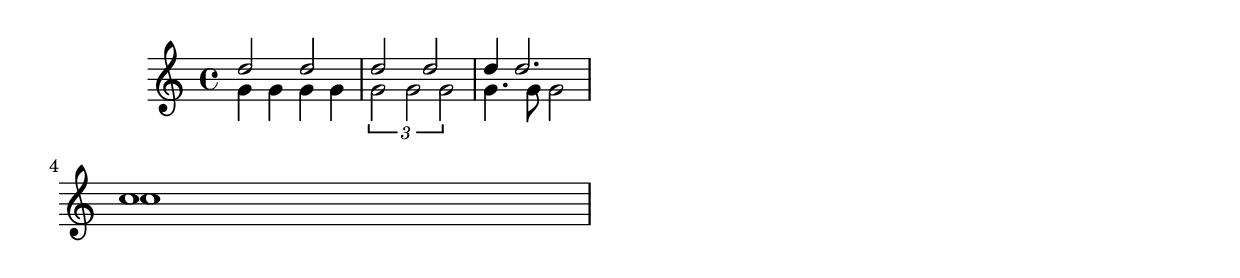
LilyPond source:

\version "1.7.18"


%{

This is taken from [Gourlay]'s paper on breaking lines

%}

\score{
       \notes \context Staff  \relative c'' <
               \context Voice = VA { \stemUp d2 d     | d d | d4 d2. | \break  c1 }
	       \context Voice = VB { \stemDown g4 g g g | \times 2/3 { g2 g2 g2 } | g4. g8 g2 | c1 }
               >
       \paper{
           linewidth = 9.\cm
       }
}

%% new-chords-done %%
